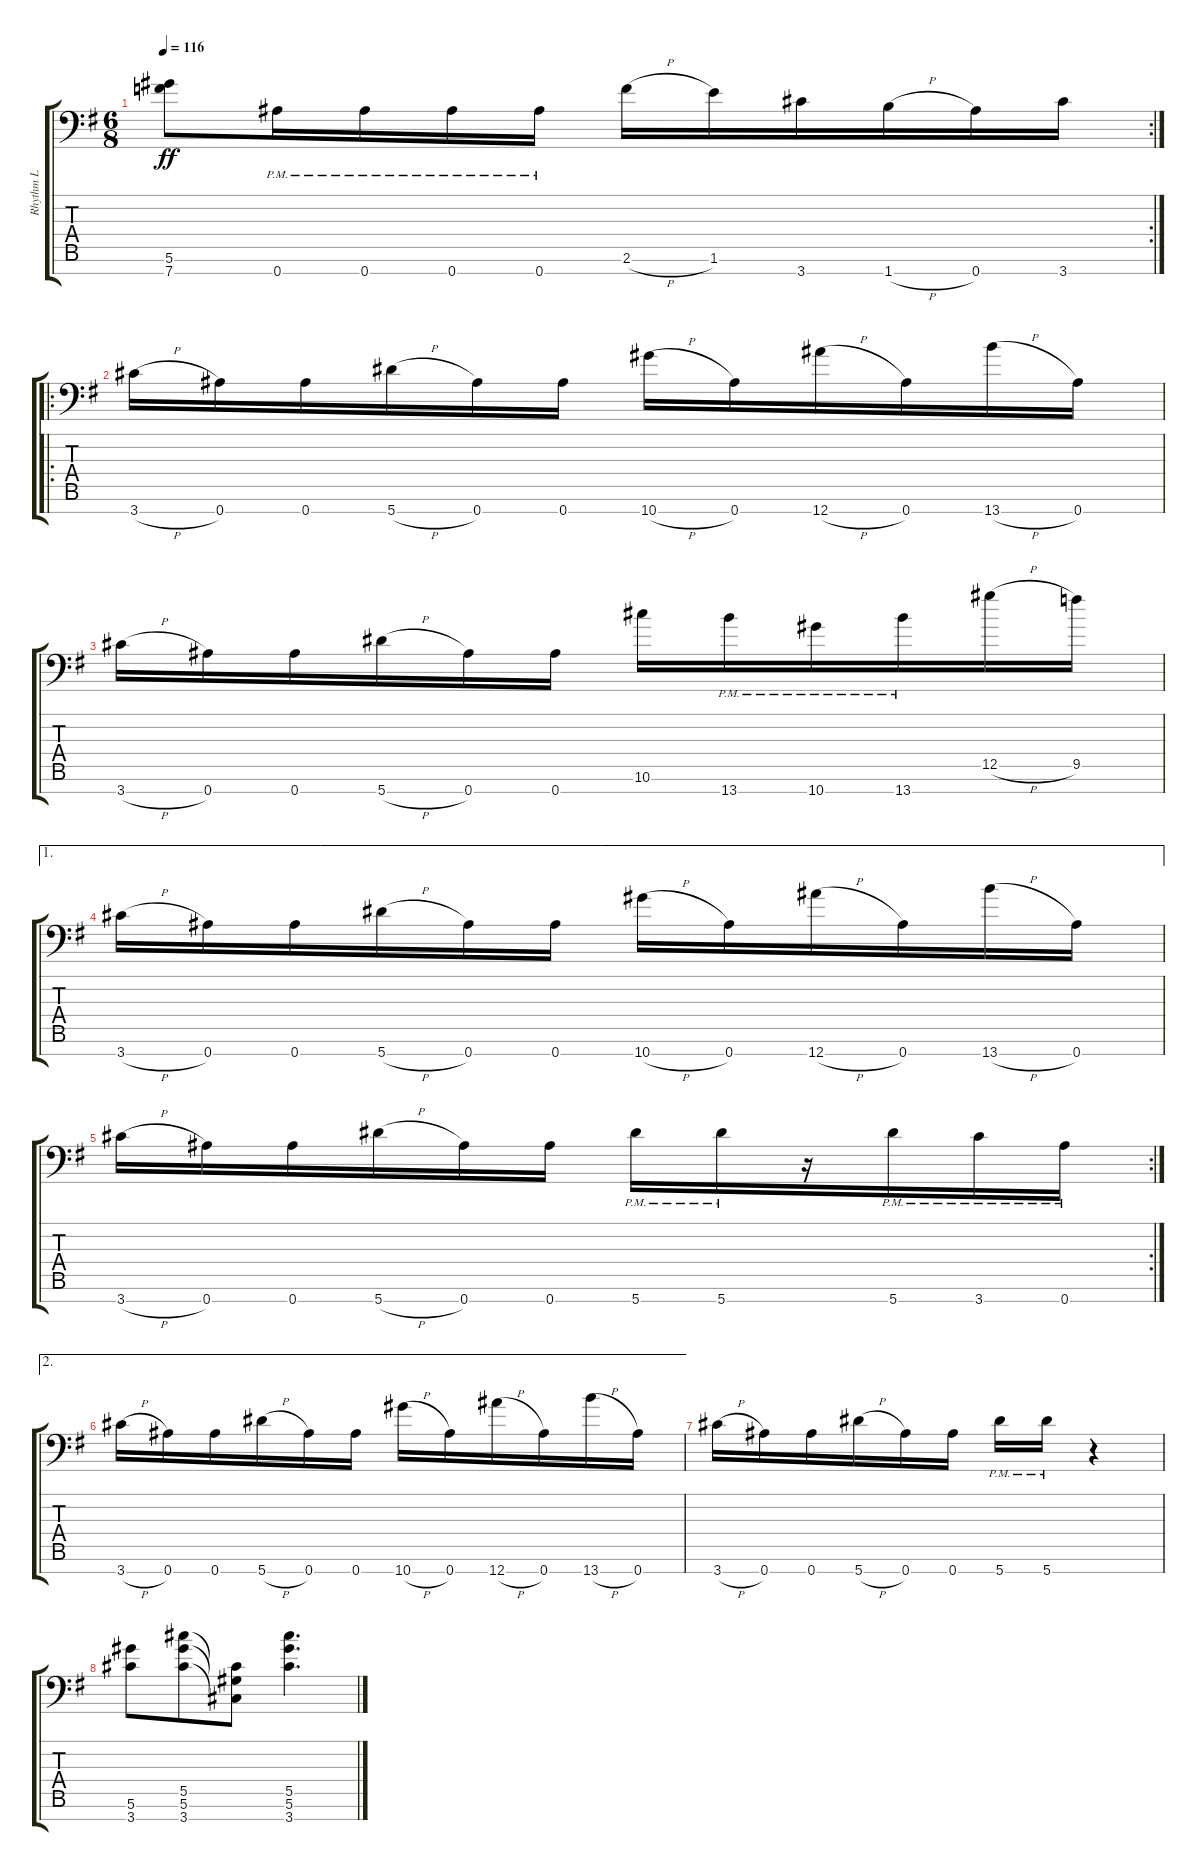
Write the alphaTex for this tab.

\track ("Rhythm L" "Rhythm L") {instrument distortionguitar}
\staff {score tabs}
\tuning (Eb4 Bb3 Gb3 Db3 Ab2 Eb2 Bb1) {hide}
\rc 2
\ts (6 8)
\tempo 116
\clef f4
\ks g
(5.6 7.7).8{ot 8vb dy ff} 0.7{pm}.16{ot 8vb} 0.7{pm}.16{ot 8vb} 0.7{pm}.16{ot 8vb} 0.7{pm}.16{ot 8vb} 2.6{h}.16{ot 8vb} 1.6.16{ot 8vb} 3.7.16{ot 8vb} 1.7{h}.16{ot 8vb} 0.7.16{ot 8vb} 3.7.16{ot 8vb} |
\ro
3.7{h}.16{ot 8vb} 0.7.16{ot 8vb} 0.7.16{ot 8vb} 5.7{h}.16{ot 8vb} 0.7.16{ot 8vb} 0.7.16{ot 8vb} 10.7{h}.16{ot 8vb} 0.7.16{ot 8vb} 12.7{h}.16{ot 8vb} 0.7.16{ot 8vb} 13.7{h}.16{ot 8vb} 0.7.16{ot 8vb} |
3.7{h}.16{ot 8vb} 0.7.16{ot 8vb} 0.7.16{ot 8vb} 5.7{h}.16{ot 8vb} 0.7.16{ot 8vb} 0.7.16{ot 8vb} 10.6.16{ot 8vb} 13.7{pm}.16{ot 8vb} 10.7{pm}.16{ot 8vb} 13.7{pm}.16{ot 8vb} 12.5{h}.16{ot 8vb} 9.5.16{ot 8vb} |
\ae 1
3.7{h}.16{ot 8vb} 0.7.16{ot 8vb} 0.7.16{ot 8vb} 5.7{h}.16{ot 8vb} 0.7.16{ot 8vb} 0.7.16{ot 8vb} 10.7{h}.16{ot 8vb} 0.7.16{ot 8vb} 12.7{h}.16{ot 8vb} 0.7.16{ot 8vb} 13.7{h}.16{ot 8vb} 0.7.16{ot 8vb} |
\rc 2
3.7{h}.16{ot 8vb} 0.7.16{ot 8vb} 0.7.16{ot 8vb} 5.7{h}.16{ot 8vb} 0.7.16{ot 8vb} 0.7.16{ot 8vb} 5.7{pm}.16{ot 8vb} 5.7{pm}.16{ot 8vb} r.16 5.7{pm}.16{ot 8vb} 3.7{pm}.16{ot 8vb} 0.7{pm}.16{ot 8vb} |
\ae 2
3.7{h}.16{ot 8vb} 0.7.16{ot 8vb} 0.7.16{ot 8vb} 5.7{h}.16{ot 8vb} 0.7.16{ot 8vb} 0.7.16{ot 8vb} 10.7{h}.16{ot 8vb} 0.7.16{ot 8vb} 12.7{h}.16{ot 8vb} 0.7.16{ot 8vb} 13.7{h}.16{ot 8vb} 0.7.16{ot 8vb} |
3.7{h}.16{ot 8vb} 0.7.16{ot 8vb} 0.7.16{ot 8vb} 5.7{h}.16{ot 8vb} 0.7.16{ot 8vb} 0.7.16{ot 8vb} 5.7{pm}.16{ot 8vb} 5.7{pm}.16{ot 8vb} r.4 |
(5.6 3.7).8{ot 8vb} (5.5 5.6 3.7).8{ot 8vb} (5.5{t} 5.6{t} 3.7{t}).8 (5.5 5.6 3.7).4{d ot 8vb}
